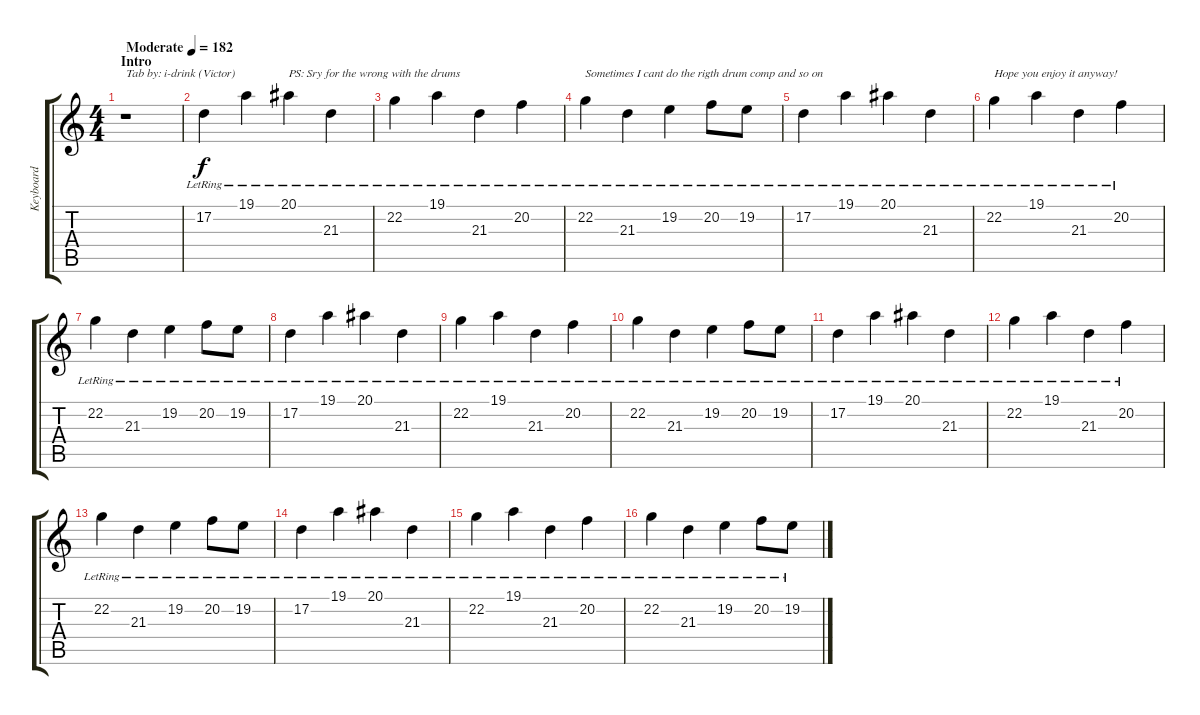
\track ("Keyboard" "Keyboard") {instrument brightacousticpiano}
\staff {score tabs}
\tuning (D4 A3 F3 C3 G2 C2) {hide}
\ts (4 4)
\section ("" "Intro")
\tempo (182 "Moderate")
\clef g2
\ks c
r.1{txt "Tab by: i-drink (Victor)" dy f instrument brightacousticpiano} |
17.2{lr}.4 19.1{lr}.4 20.1{lr}.4{txt "PS: Sry for the wrong with the drums"} 21.3{lr}.4 |
22.2{lr}.4 19.1{lr}.4 21.3{lr}.4 20.2{lr}.4 |
22.2{lr}.4{txt "Sometimes I cant do the rigth drum comp and so on"} 21.3{lr}.4 19.2{lr}.4 20.2{lr}.8 19.2{lr}.8 |
17.2{lr}.4 19.1{lr}.4 20.1{lr}.4 21.3{lr}.4 |
22.2{lr}.4{txt "Hope you enjoy it anyway!"} 19.1{lr}.4 21.3{lr}.4 20.2{lr}.4 |
22.2{lr}.4 21.3{lr}.4 19.2{lr}.4 20.2{lr}.8 19.2{lr}.8 |
17.2{lr}.4 19.1{lr}.4 20.1{lr}.4 21.3{lr}.4 |
22.2{lr}.4 19.1{lr}.4 21.3{lr}.4 20.2{lr}.4 |
22.2{lr}.4 21.3{lr}.4 19.2{lr}.4 20.2{lr}.8 19.2{lr}.8 |
17.2{lr}.4 19.1{lr}.4 20.1{lr}.4 21.3{lr}.4 |
22.2{lr}.4 19.1{lr}.4 21.3{lr}.4 20.2{lr}.4 |
22.2{lr}.4 21.3{lr}.4 19.2{lr}.4 20.2{lr}.8 19.2{lr}.8 |
17.2{lr}.4 19.1{lr}.4 20.1{lr}.4 21.3{lr}.4 |
22.2{lr}.4 19.1{lr}.4 21.3{lr}.4 20.2{lr}.4 |
22.2{lr}.4 21.3{lr}.4 19.2{lr}.4 20.2{lr}.8 19.2{lr}.8
